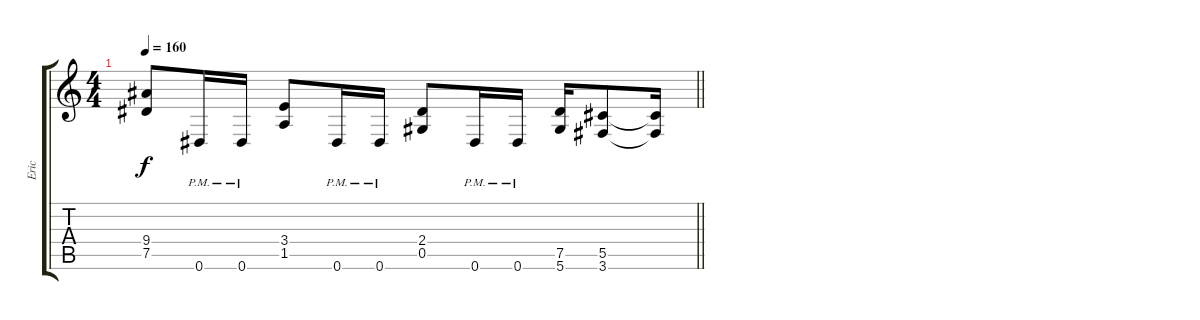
\track ("Eric" "Eric") {instrument distortionguitar}
\staff {score tabs}
\tuning (Eb4 Bb3 Gb3 Db3 Ab2 Eb2) {hide}
\ts (4 4)
\tempo 160
\clef g2
\barLineRight lightlight
\ks c
(9.4 7.5).8{dy f} 0.6{pm}.16 0.6{pm}.16 (3.4 1.5).8 0.6{pm}.16 0.6{pm}.16 (2.4 0.5).8 0.6{pm}.16 0.6{pm}.16 (7.5 5.6).16 (5.5 3.6).8 (5.5{t} 3.6{t}).16
